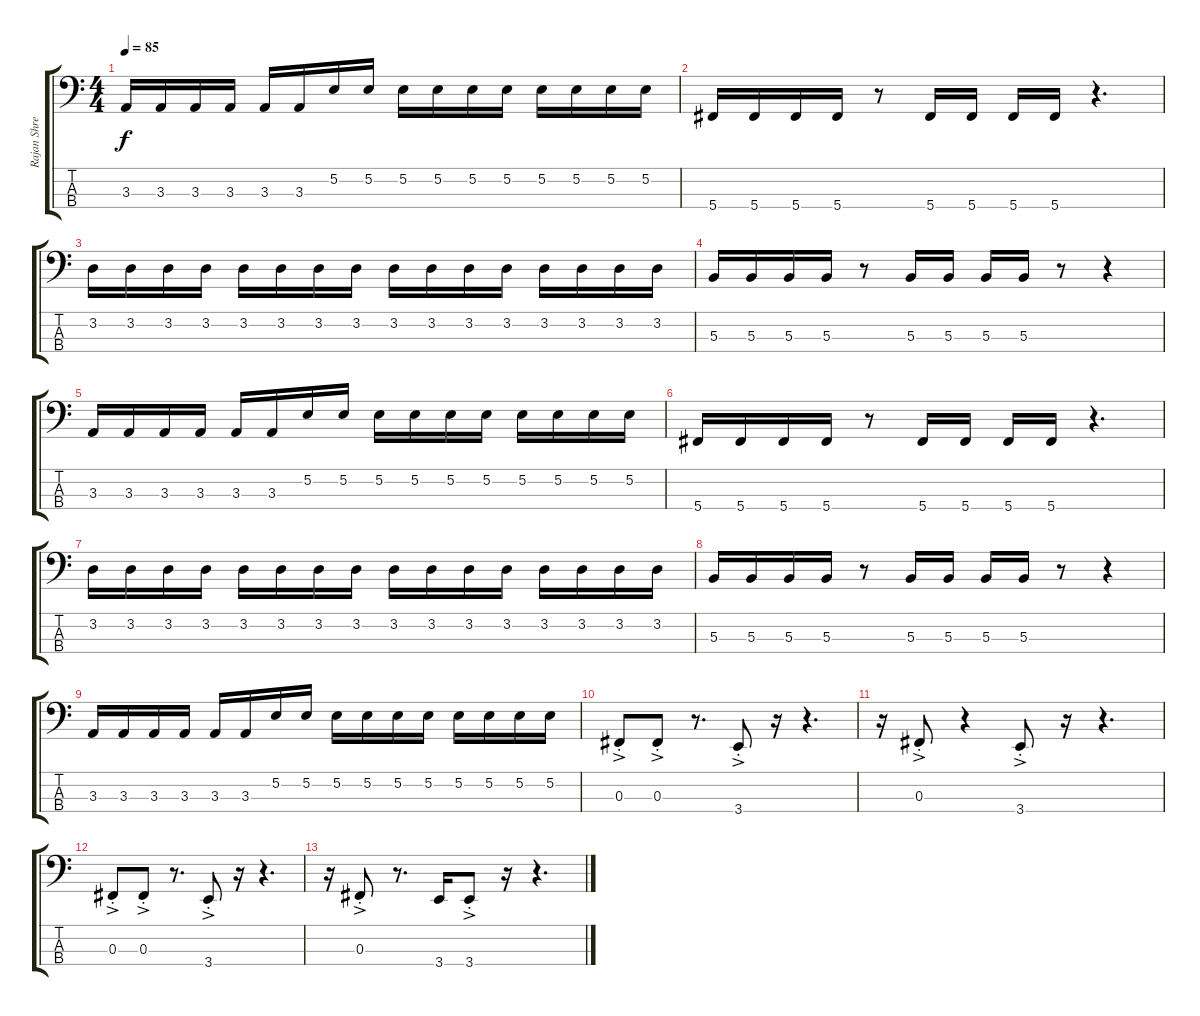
\track ("Rajan Shrestha - Bass" "Rajan Shre") {instrument electricbassfinger}
\staff {score tabs}
\tuning (E2 B1 Gb1 Db1) {hide}
\ts (4 4)
\tempo 85
\clef f4
\ks c
3.3.16{dy f} 3.3.16 3.3.16 3.3.16 3.3.16 3.3.16 5.2.16 5.2.16 5.2.16 5.2.16 5.2.16 5.2.16 5.2.16 5.2.16 5.2.16 5.2.16 |
5.4.16 5.4.16 5.4.16 5.4.16 r.8 5.4.16 5.4.16 5.4.16 5.4.16 r.4{d} |
3.2.16 3.2.16 3.2.16 3.2.16 3.2.16 3.2.16 3.2.16 3.2.16 3.2.16 3.2.16 3.2.16 3.2.16 3.2.16 3.2.16 3.2.16 3.2.16 |
5.3.16 5.3.16 5.3.16 5.3.16 r.8 5.3.16 5.3.16 5.3.16 5.3.16 r.8 r.4 |
3.3.16 3.3.16 3.3.16 3.3.16 3.3.16 3.3.16 5.2.16 5.2.16 5.2.16 5.2.16 5.2.16 5.2.16 5.2.16 5.2.16 5.2.16 5.2.16 |
5.4.16 5.4.16 5.4.16 5.4.16 r.8 5.4.16 5.4.16 5.4.16 5.4.16 r.4{d} |
3.2.16 3.2.16 3.2.16 3.2.16 3.2.16 3.2.16 3.2.16 3.2.16 3.2.16 3.2.16 3.2.16 3.2.16 3.2.16 3.2.16 3.2.16 3.2.16 |
5.3.16 5.3.16 5.3.16 5.3.16 r.8 5.3.16 5.3.16 5.3.16 5.3.16 r.8 r.4 |
3.3.16 3.3.16 3.3.16 3.3.16 3.3.16 3.3.16 5.2.16 5.2.16 5.2.16 5.2.16 5.2.16 5.2.16 5.2.16 5.2.16 5.2.16 5.2.16 |
0.3{ac st}.8 0.3{ac st}.8 r.8{d} 3.4{ac st}.8 r.16 r.4{d} |
r.16 0.3{ac st}.8 r.4 3.4{ac st}.8 r.16 r.4{d} |
0.3{ac st}.8 0.3{ac st}.8 r.8{d} 3.4{ac st}.8 r.16 r.4{d} |
r.16 0.3{ac st}.8 r.8{d} 3.4.16 3.4{ac st}.8 r.16 r.4{d}
